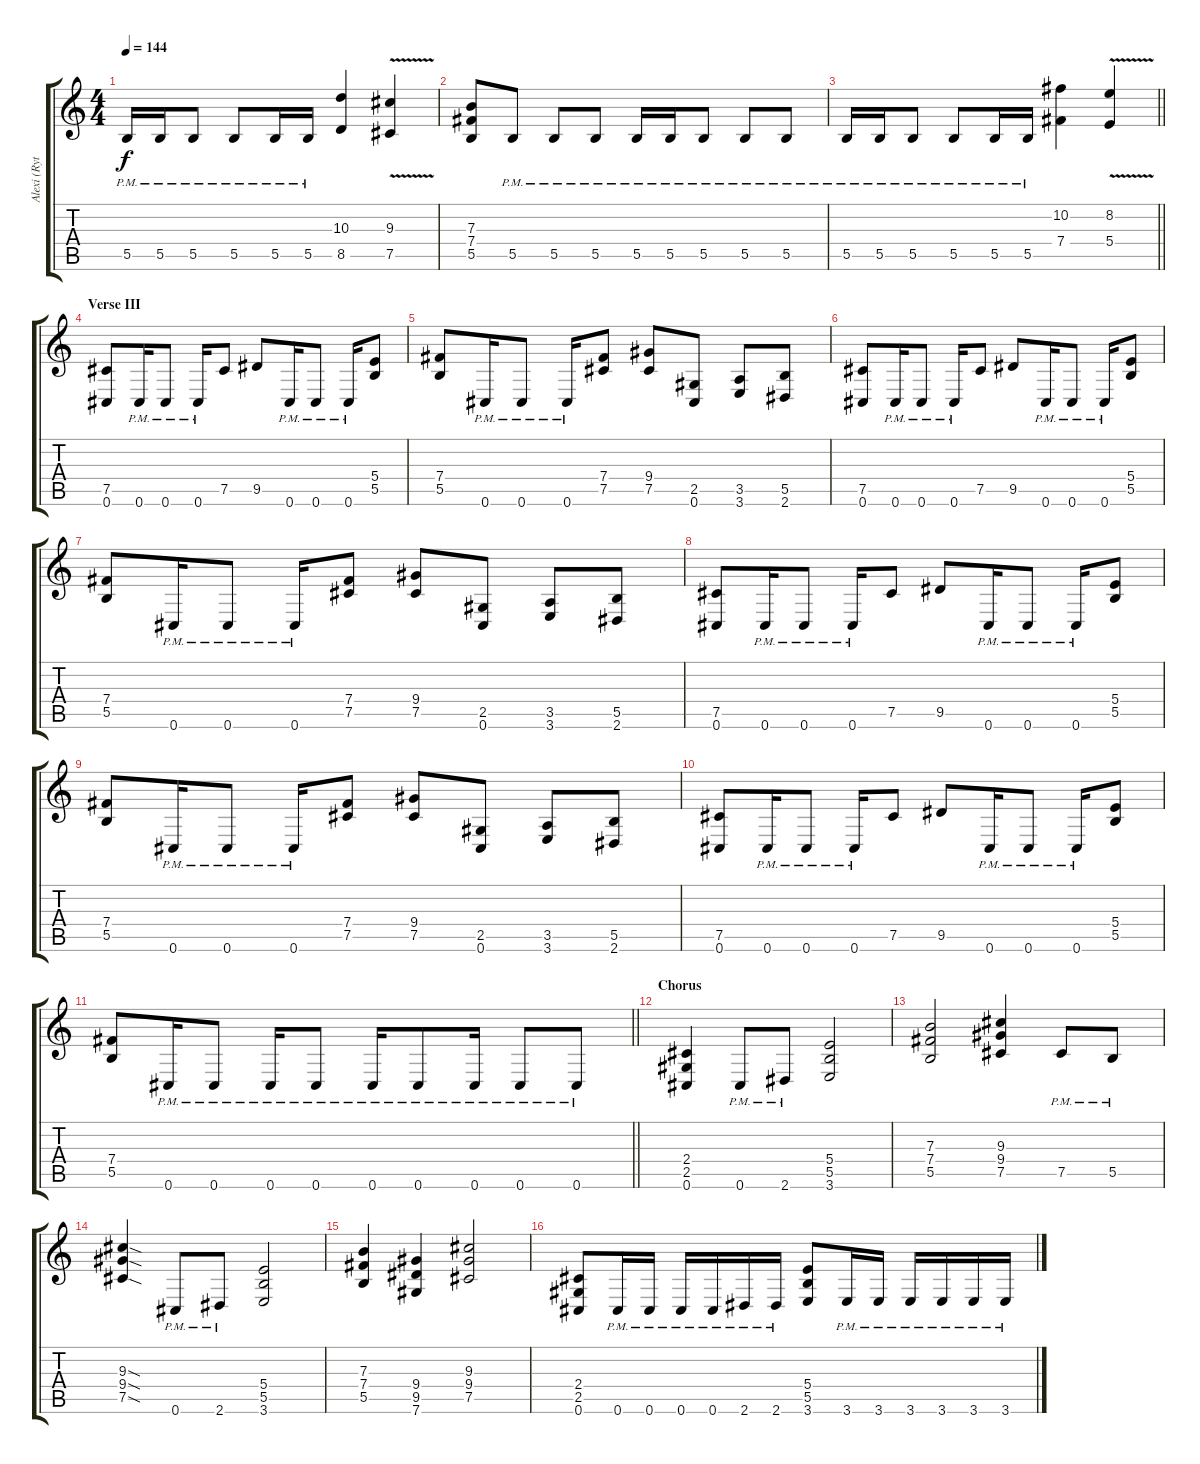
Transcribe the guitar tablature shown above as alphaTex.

\track ("Alexi (Rythm Guitar)" "Alexi (Ryt") {instrument distortionguitar}
\staff {score tabs}
\tuning (Db4 Ab3 E3 B2 Gb2 Db2) {hide}
\ts (4 4)
\tempo 144
\clef g2
\ks c
5.5{pm}.16{dy f} 5.5{pm}.16 5.5{pm}.8 5.5{pm}.8 5.5{pm}.16 5.5{pm}.16 (10.3 8.5).4 (9.3{v} 7.5{v}).4 |
(7.3 7.4 5.5).8 5.5{pm}.8 5.5{pm}.8 5.5{pm}.8 5.5{pm}.16 5.5{pm}.16 5.5{pm}.8 5.5{pm}.8 5.5{pm}.8 |
\barLineRight lightlight
5.5{pm}.16 5.5{pm}.16 5.5{pm}.8 5.5{pm}.8 5.5{pm}.16 5.5{pm}.16 (10.2 7.4).4 (8.2{v} 5.4{v}).4 |
\section ("" "Verse III")
(7.5 0.6).8 0.6{pm}.16 0.6{pm}.8 0.6{pm}.16 7.5.8 9.5.8 0.6{pm}.16 0.6{pm}.8 0.6{pm}.16 (5.4 5.5).8 |
(7.4 5.5).8 0.6{pm}.16 0.6{pm}.8 0.6{pm}.16 (7.4 7.5).8 (9.4 7.5).8 (2.5 0.6).8 (3.5 3.6).8 (5.5 2.6).8 |
(7.5 0.6).8 0.6{pm}.16 0.6{pm}.8 0.6{pm}.16 7.5.8 9.5.8 0.6{pm}.16 0.6{pm}.8 0.6{pm}.16 (5.4 5.5).8 |
(7.4 5.5).8 0.6{pm}.16 0.6{pm}.8 0.6{pm}.16 (7.4 7.5).8 (9.4 7.5).8 (2.5 0.6).8 (3.5 3.6).8 (5.5 2.6).8 |
(7.5 0.6).8 0.6{pm}.16 0.6{pm}.8 0.6{pm}.16 7.5.8 9.5.8 0.6{pm}.16 0.6{pm}.8 0.6{pm}.16 (5.4 5.5).8 |
(7.4 5.5).8 0.6{pm}.16 0.6{pm}.8 0.6{pm}.16 (7.4 7.5).8 (9.4 7.5).8 (2.5 0.6).8 (3.5 3.6).8 (5.5 2.6).8 |
(7.5 0.6).8 0.6{pm}.16 0.6{pm}.8 0.6{pm}.16 7.5.8 9.5.8 0.6{pm}.16 0.6{pm}.8 0.6{pm}.16 (5.4 5.5).8 |
\barLineRight lightlight
(7.4 5.5).8 0.6{pm}.16 0.6{pm}.8 0.6{pm}.16 0.6{pm}.8 0.6{pm}.16 0.6{pm}.8 0.6{pm}.16 0.6{pm}.8 0.6{pm}.8 |
\section ("" "Chorus")
(2.4 2.5 0.6).4 0.6{pm}.8 2.6{pm}.8 (5.4 5.5 3.6).2 |
(7.3 7.4 5.5).2 (9.3 9.4 7.5).4 7.5{pm}.8 5.5{pm}.8 |
(9.3{sod} 9.4{sod} 7.5{sod}).4 0.6{pm}.8 2.6{pm}.8 (5.4 5.5 3.6).2 |
(7.3 7.4 5.5).4 (9.4 9.5 7.6).4 (9.3 9.4 7.5).2 |
(2.4 2.5 0.6).8 0.6{pm}.16 0.6{pm}.16 0.6{pm}.16 0.6{pm}.16 2.6{pm}.16 2.6{pm}.16 (5.4 5.5 3.6).8 3.6{pm}.16 3.6{pm}.16 3.6{pm}.16 3.6{pm}.16 3.6{pm}.16 3.6{pm}.16
